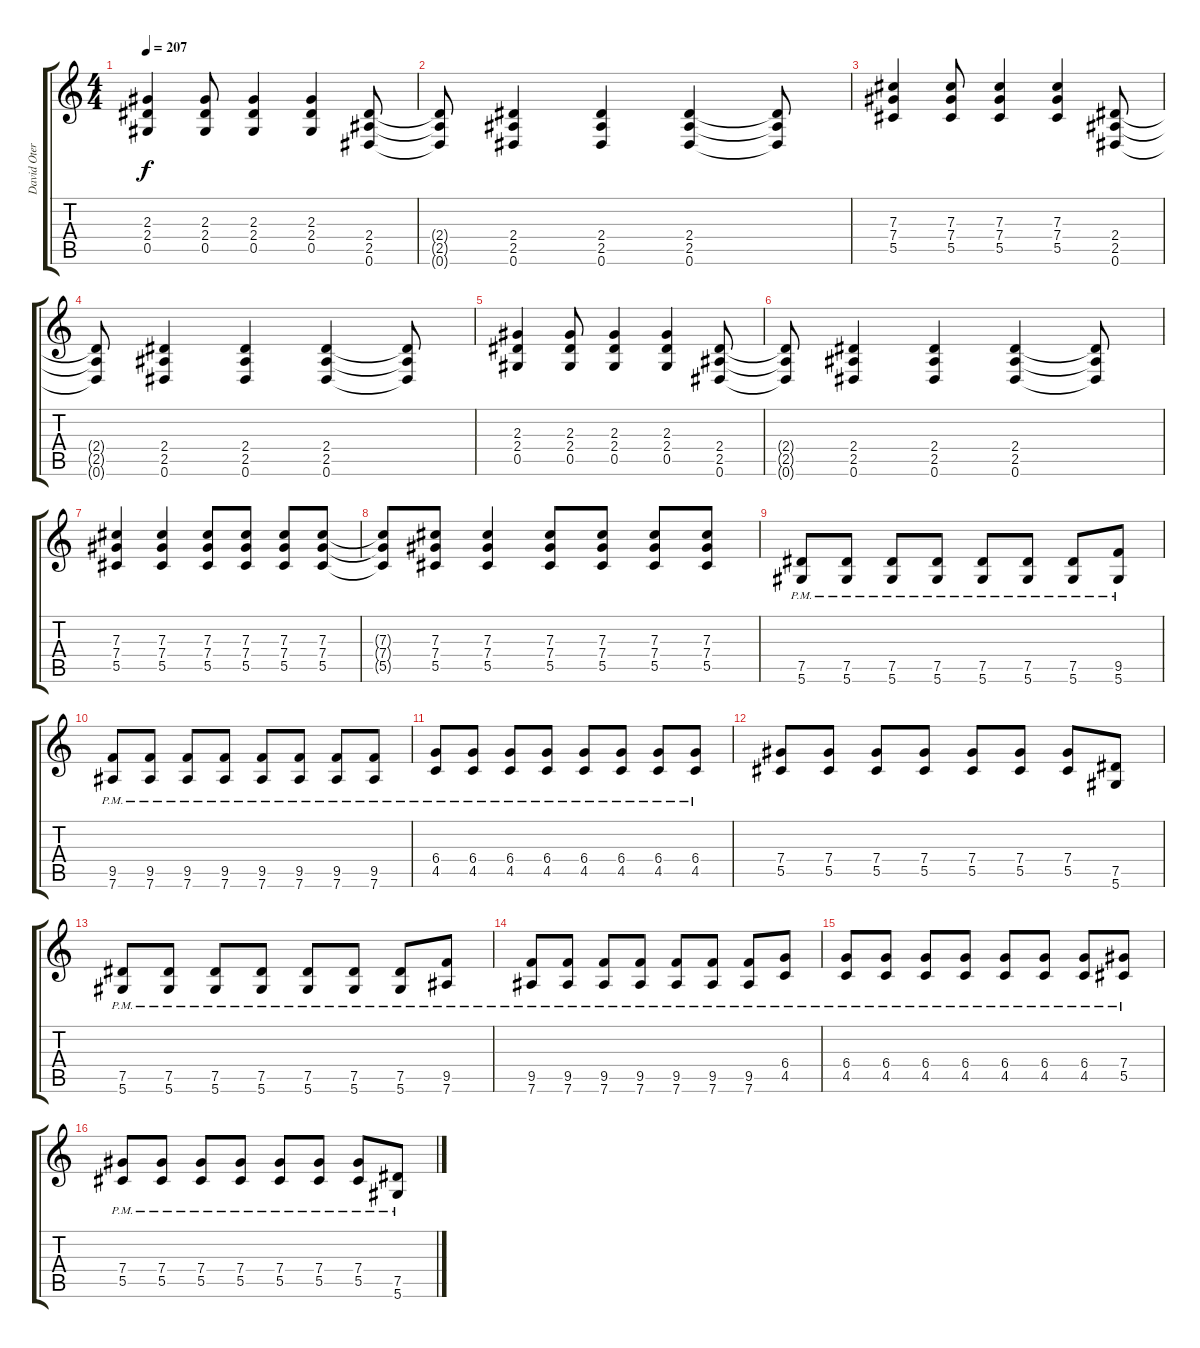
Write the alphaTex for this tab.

\track ("David Otero" "David Oter") {instrument overdrivenguitar}
\staff {score tabs}
\tuning (Eb4 Bb3 Gb3 Db3 Ab2 Eb2) {hide}
\ts (4 4)
\tempo 207
\clef g2
\ks c
(2.3 2.4 0.5).4{dy f} (2.3 2.4 0.5).8 (2.3 2.4 0.5).4 (2.3 2.4 0.5).4 (2.4 2.5 0.6).8 |
(2.4{t} 2.5{t} 0.6{t}).8 (2.4 2.5 0.6).4 (2.4 2.5 0.6).4 (2.4 2.5 0.6).4 (2.4{t} 2.5{t} 0.6{t}).8 |
(7.3 7.4 5.5).4 (7.3 7.4 5.5).8 (7.3 7.4 5.5).4 (7.3 7.4 5.5).4 (2.4 2.5 0.6).8 |
(2.4{t} 2.5{t} 0.6{t}).8 (2.4 2.5 0.6).4 (2.4 2.5 0.6).4 (2.4 2.5 0.6).4 (2.4{t} 2.5{t} 0.6{t}).8 |
(2.3 2.4 0.5).4 (2.3 2.4 0.5).8 (2.3 2.4 0.5).4 (2.3 2.4 0.5).4 (2.4 2.5 0.6).8 |
(2.4{t} 2.5{t} 0.6{t}).8 (2.4 2.5 0.6).4 (2.4 2.5 0.6).4 (2.4 2.5 0.6).4 (2.4{t} 2.5{t} 0.6{t}).8 |
(7.3 7.4 5.5).4 (7.3 7.4 5.5).4 (7.3 7.4 5.5).8 (7.3 7.4 5.5).8 (7.3 7.4 5.5).8 (7.3 7.4 5.5).8 |
(7.3{t} 7.4{t} 5.5{t}).8 (7.3 7.4 5.5).8 (7.3 7.4 5.5).4 (7.3 7.4 5.5).8 (7.3 7.4 5.5).8 (7.3 7.4 5.5).8 (7.3 7.4 5.5).8 |
(7.5{pm} 5.6).8 (7.5{pm} 5.6).8 (7.5{pm} 5.6).8 (7.5{pm} 5.6).8 (7.5{pm} 5.6).8 (7.5{pm} 5.6).8 (7.5{pm} 5.6).8 (9.5{pm} 5.6).8 |
(9.5{pm} 7.6).8 (9.5{pm} 7.6).8 (9.5{pm} 7.6).8 (9.5{pm} 7.6).8 (9.5{pm} 7.6).8 (9.5{pm} 7.6).8 (9.5{pm} 7.6).8 (9.5{pm} 7.6).8 |
(6.4{pm} 4.5).8 (6.4{pm} 4.5).8 (6.4{pm} 4.5).8 (6.4{pm} 4.5).8 (6.4{pm} 4.5).8 (6.4{pm} 4.5).8 (6.4{pm} 4.5).8 (6.4{pm} 4.5).8 |
(7.4 5.5).8 (7.4 5.5).8 (7.4 5.5).8 (7.4 5.5).8 (7.4 5.5).8 (7.4 5.5).8 (7.4 5.5).8 (7.5 5.6).8 |
(7.5{pm} 5.6).8 (7.5{pm} 5.6).8 (7.5{pm} 5.6).8 (7.5{pm} 5.6).8 (7.5{pm} 5.6).8 (7.5{pm} 5.6).8 (7.5{pm} 5.6).8 (9.5{pm} 7.6).8 |
(9.5{pm} 7.6).8 (9.5{pm} 7.6).8 (9.5{pm} 7.6).8 (9.5{pm} 7.6).8 (9.5{pm} 7.6).8 (9.5{pm} 7.6).8 (9.5{pm} 7.6).8 (6.4{pm} 4.5).8 |
(6.4{pm} 4.5).8 (6.4{pm} 4.5).8 (6.4{pm} 4.5).8 (6.4{pm} 4.5).8 (6.4{pm} 4.5).8 (6.4{pm} 4.5).8 (6.4{pm} 4.5).8 (7.4{pm} 5.5).8 |
(7.4{pm} 5.5).8 (7.4{pm} 5.5).8 (7.4{pm} 5.5).8 (7.4{pm} 5.5).8 (7.4{pm} 5.5).8 (7.4{pm} 5.5).8 (7.4{pm} 5.5).8 (7.5{pm} 5.6).8
